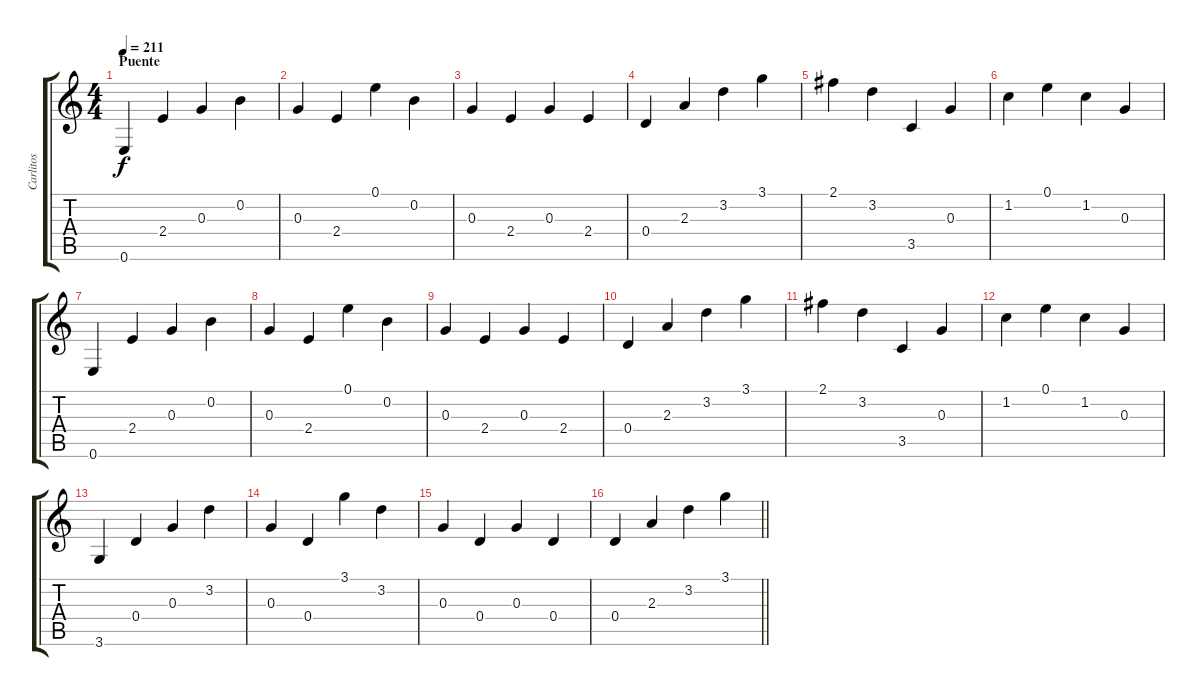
\track ("Carlitos " "Carlitos ") {instrument acousticguitarsteel}
\staff {score tabs}
\tuning (E4 B3 G3 D3 A2 E2) {hide}
\ts (4 4)
\section ("" "Puente")
\tempo 211
\clef g2
\ks c
0.6.4{dy f} 2.4.4 0.3.4 0.2.4 |
0.3.4 2.4.4 0.1.4 0.2.4 |
0.3.4 2.4.4 0.3.4 2.4.4 |
0.4.4 2.3.4 3.2.4 3.1.4 |
2.1.4 3.2.4 3.5.4 0.3.4 |
1.2.4 0.1.4 1.2.4 0.3.4 |
0.6.4 2.4.4 0.3.4 0.2.4 |
0.3.4 2.4.4 0.1.4 0.2.4 |
0.3.4 2.4.4 0.3.4 2.4.4 |
0.4.4 2.3.4 3.2.4 3.1.4 |
2.1.4 3.2.4 3.5.4 0.3.4 |
1.2.4 0.1.4 1.2.4 0.3.4 |
3.6.4 0.4.4 0.3.4 3.2.4 |
0.3.4 0.4.4 3.1.4 3.2.4 |
0.3.4 0.4.4 0.3.4 0.4.4 |
\barLineRight lightlight
0.4.4 2.3.4 3.2.4 3.1.4
